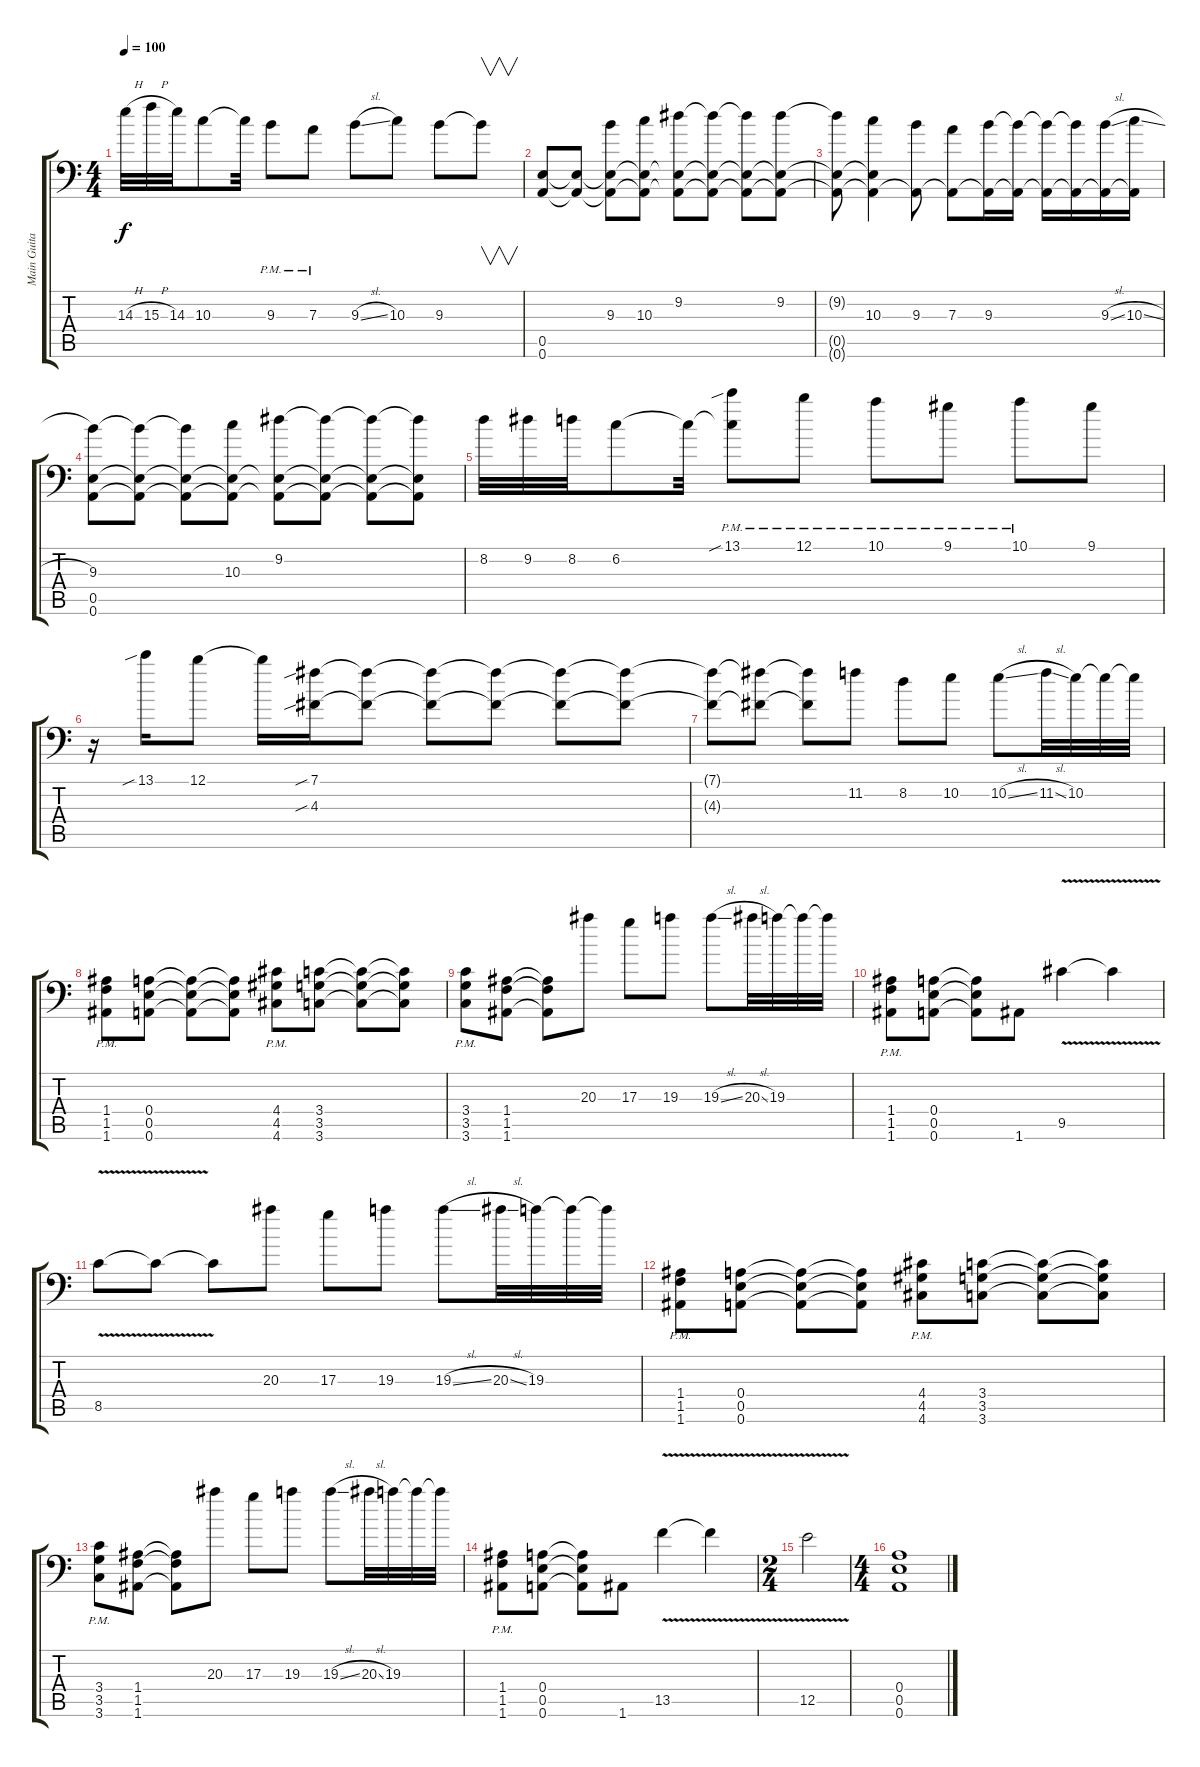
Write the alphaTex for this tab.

\track ("Main Guitar #2 - Dallas Toler- Wade" "Main Guita") {instrument overdrivenguitar}
\staff {score tabs}
\tuning (B3 Gb3 D3 A2 E2 A1) {hide}
\ts (4 4)
\tempo 100
\clef f4
\ks c
14.3{h}.32{dy f instrument overdrivenguitar} 15.3{h}.32 14.3.32 10.3.8 10.3{t}.32 9.3{pm}.8 7.3{pm}.8 9.3{sl}.8 10.3.8 9.3.8 9.3{t}.8{v} |
(0.5 0.6).8 (0.5{t} 0.6{t}).8 (9.3 0.5{t} 0.6{t}).8 (10.3 0.5{t} 0.6{t}).8 (9.2 0.5{t} 0.6{t}).8 (9.2{t} 0.5{t} 0.6{t}).8 (9.2{t} 0.5{t} 0.6{t}).8 (9.2 0.5{t} 0.6{t}).8 |
(9.2{t} 0.5{t} 0.6{t}).8 (10.3 0.5{t} 0.6{t}).4 (9.3 0.6{t}).8 (7.3 0.6{t}).8 (9.3 0.6{t}).16 (9.3{t} 0.6{t}).16 (9.3{t} 0.6{t}).16 (9.3{t} 0.6{t}).16 (9.3{sl} 0.6{t}).16 (10.3{sl} 0.6{t}).16 |
(9.3 0.5 0.6).8 (9.3{t} 0.5{t} 0.6{t}).8 (9.3{t} 0.5{t} 0.6{t}).8 (10.3 0.5{t} 0.6{t}).8 (9.2 0.5{t} 0.6{t}).8 (9.2{t} 0.5{t} 0.6{t}).8 (9.2{t} 0.5{t} 0.6{t}).8 (9.2{t} 0.5{t} 0.6{t}).8 |
8.2.32 9.2.32 8.2.32 6.2.8 6.2{t}.32 (13.1{sib pm} 6.2{t}).8 12.1{pm}.8 10.1{pm}.8 9.1{pm}.8 10.1{pm}.8 9.1.8 |
r.16 13.1{sib}.16 12.1.8 12.1{t}.16 (7.1{sib} 4.3{sib}).16 (7.1{t} 4.3{t}).8 (7.1{t} 4.3{t}).8 (7.1{t} 4.3{t}).8 (7.1{t} 4.3{t}).8 (7.1{t} 4.3{t}).8 |
(7.1{t} 4.3{t}).8 (7.1{t} 4.3{t}).8 (7.1{t} 4.3{t}).8 11.2.8 8.2.8 10.2.8 10.2{sl}.8 11.2{sl}.32 10.2.32 10.2{t}.32 10.2{t}.32 |
(1.4{pm} 1.5{pm} 1.6{pm}).8 (0.4 0.5 0.6).8 (0.4{t} 0.5{t} 0.6{t}).8 (0.4{t} 0.5{t} 0.6{t}).8 (4.4{pm} 4.5{pm} 4.6{pm}).8 (3.4 3.5 3.6).8 (3.4{t} 3.5{t} 3.6{t}).8 (3.4{t} 3.5{t} 3.6{t}).8 |
(3.4{pm} 3.5{pm} 3.6{pm}).8 (1.4 1.5 1.6).8 (1.4{t} 1.5{t} 1.6{t}).8 20.3.8 17.3.8 19.3.8 19.3{sl}.8 20.3{sl}.32 19.3.32 19.3{t}.32 19.3{t}.32 |
(1.4{pm} 1.5{pm} 1.6{pm}).8 (0.4 0.5 0.6).8 (0.4{t} 0.5{t} 0.6{t}).8 1.6.8 9.5{v}.4 9.5{t}.4 |
8.5{v}.8 8.5{t}.8 8.5{t}.8 20.3.8 17.3.8 19.3.8 19.3{sl}.8 20.3{sl}.32 19.3.32 19.3{t}.32 19.3{t}.32 |
(1.4{pm} 1.5{pm} 1.6{pm}).8 (0.4 0.5 0.6).8 (0.4{t} 0.5{t} 0.6{t}).8 (0.4{t} 0.5{t} 0.6{t}).8 (4.4{pm} 4.5{pm} 4.6{pm}).8 (3.4 3.5 3.6).8 (3.4{t} 3.5{t} 3.6{t}).8 (3.4{t} 3.5{t} 3.6{t}).8 |
(3.4{pm} 3.5{pm} 3.6{pm}).8 (1.4 1.5 1.6).8 (1.4{t} 1.5{t} 1.6{t}).8 20.3.8 17.3.8 19.3.8 19.3{sl}.8 20.3{sl}.32 19.3.32 19.3{t}.32 19.3{t}.32 |
(1.4{pm} 1.5{pm} 1.6{pm}).8 (0.4 0.5 0.6).8 (0.4{t} 0.5{t} 0.6{t}).8 1.6.8 13.5{v}.4 13.5{t}.4 |
\ts (2 4)
12.5{v}.2 |
\ts (4 4)
(0.4 0.5 0.6).1
